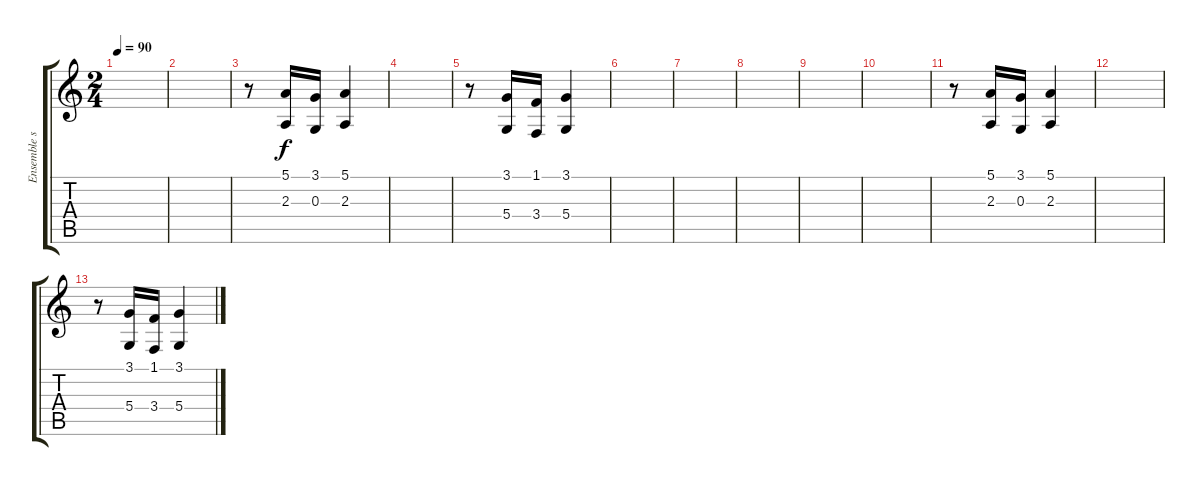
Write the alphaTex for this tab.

\track ("Ensemble string" "Ensemble s") {instrument stringensemble1}
\staff {score tabs}
\tuning (E4 B3 G3 D3 A2 E2) {hide}
\ts (2 4)
\tempo 90
\clef g2
\ks c
|
|
r.8 (5.1 2.3).16 (3.1 0.3).16 (5.1 2.3).4 |
|
r.8 (3.1 5.4).16 (1.1 3.4).16 (3.1 5.4).4 |
|
|
|
|
|
r.8 (5.1 2.3).16 (3.1 0.3).16 (5.1 2.3).4 |
|
r.8 (3.1 5.4).16 (1.1 3.4).16 (3.1 5.4).4
